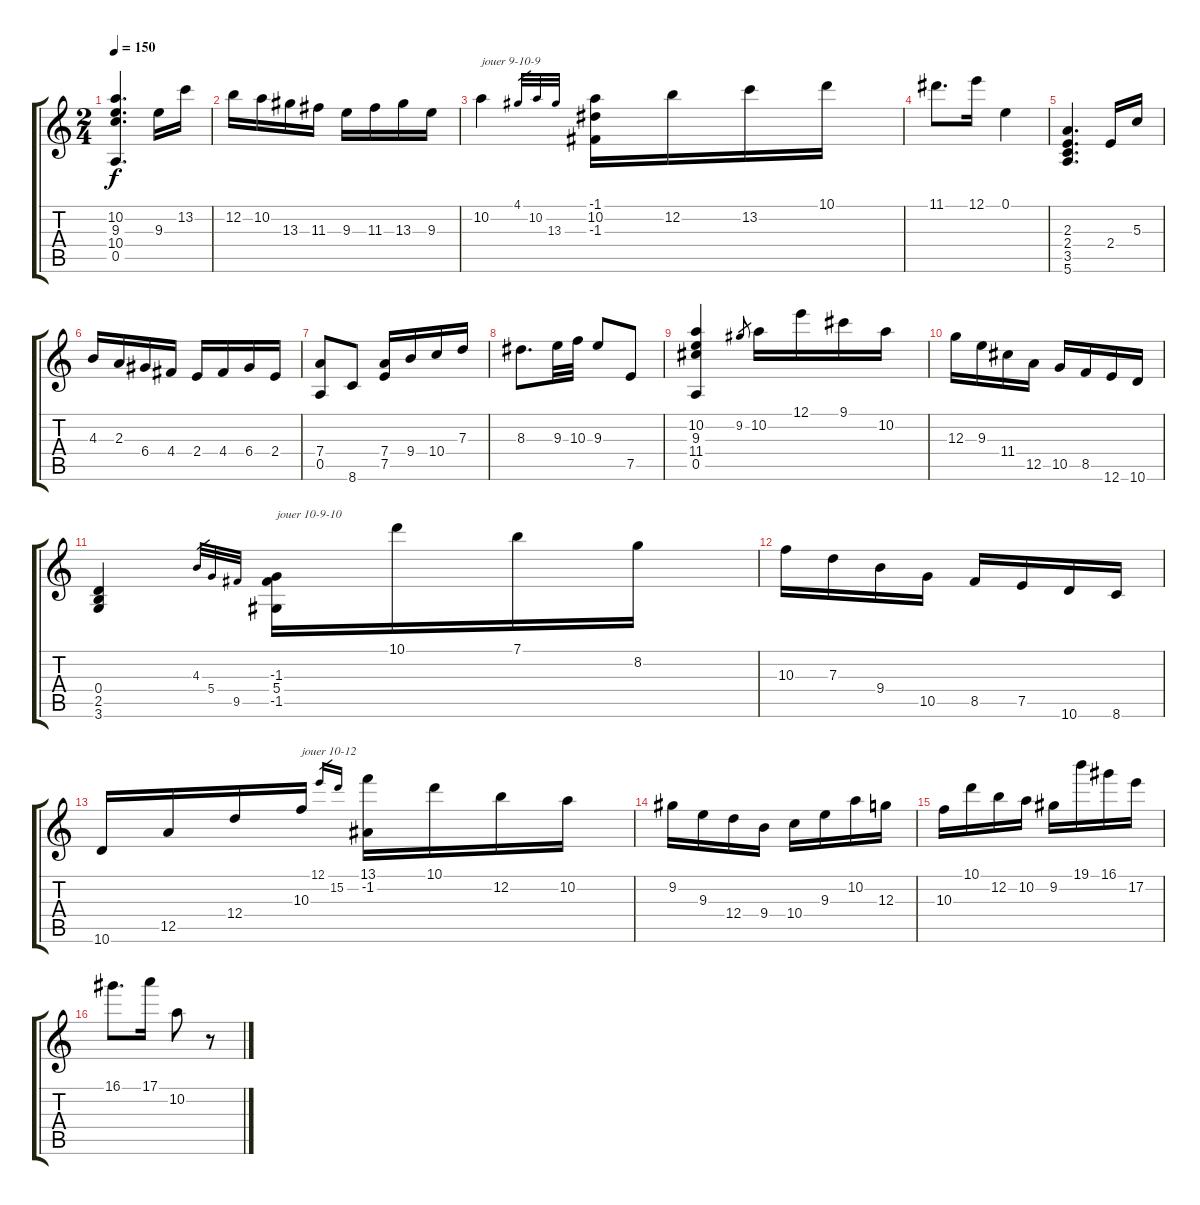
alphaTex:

\track "" {instrument distortionguitar}
\staff {score tabs}
\tuning (E4 B3 G3 D3 A2 E2) {hide}
\ts (2 4)
\tempo 150
\clef g2
\ks c
(10.2 9.3 10.4 0.5).4{d dy f} 9.3.16 13.2.16 |
12.2.16 10.2.16 13.3.16 11.3.16 9.3.16 11.3.16 13.3.16 9.3.16 |
10.2.4{txt "jouer 9-10-9"} 4.1.32{gr} 10.2.32{gr} 13.3.32{gr} (-1.1 10.2 -1.3).16 12.2.16 13.2.16 10.1.16 |
11.1.8{d} 12.1.16 0.1.4 |
(2.3 2.4 3.5 5.6).4{d} 2.4.16 5.3.16 |
4.3.16 2.3.16 6.4.16 4.4.16 2.4.16 4.4.16 6.4.16 2.4.16 |
(7.4 0.5).8 8.6.8 (7.4 7.5).16 9.4.16 10.4.16 7.3.16 |
8.3.8{d} 9.3.32 10.3.32 9.3.8 7.5.8 |
(10.2 9.3 11.4 0.5).4 9.2.8{gr} 10.2.16 12.1.16 9.1.16 10.2.16 |
12.3.16 9.3.16 11.4.16 12.5.16 10.5.16 8.5.16 12.6.16 10.6.16 |
(0.4 2.5 3.6).4 4.3.32{gr} 5.4.32{gr} 9.5.32{gr} (-1.3 5.4 -1.5).16{txt "jouer 10-9-10 "} 10.1.16 7.1.16 8.2.16 |
10.3.16 7.3.16 9.4.16 10.5.16 8.5.16 7.5.16 10.6.16 8.6.16 |
10.6.16 12.5.16 12.4.16 10.3.16{txt "jouer 10-12"} 12.1.16{gr} 15.2.16{gr} (13.1 -1.2).16 10.1.16 12.2.16 10.2.16 |
9.2.16 9.3.16 12.4.16 9.4.16 10.4.16 9.3.16 10.2.16 12.3.16 |
10.3.16 10.1.16 12.2.16 10.2.16 9.2.16 19.1.16 16.1.16 17.2.16 |
16.1.8{d} 17.1.16 10.2.8 r.8
